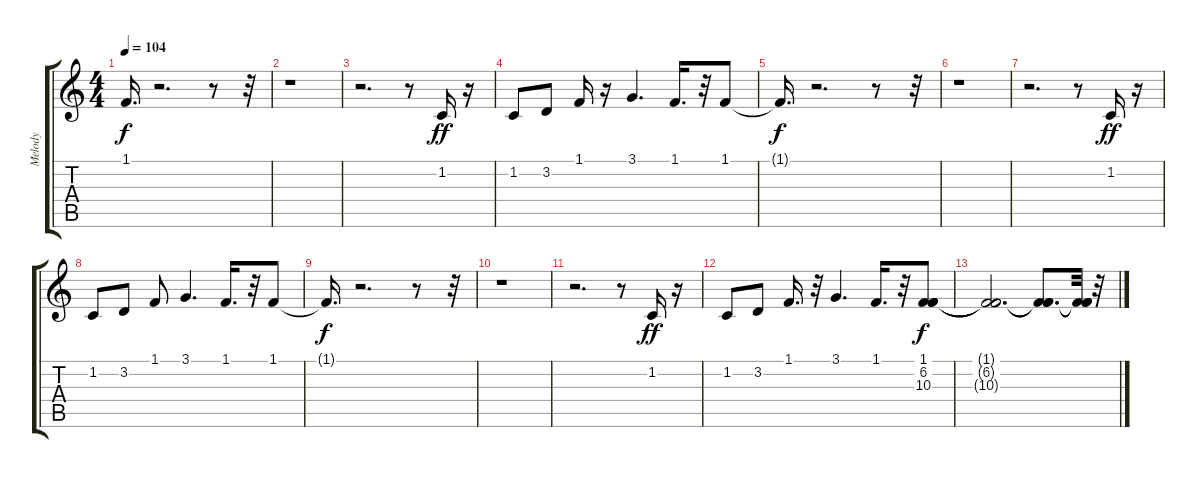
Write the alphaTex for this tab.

\track ("Melody" "Melody") {instrument acousticgrandpiano}
\staff {score tabs}
\tuning (E4 B3 G3 D3 A2 E2) {hide}
\ts (4 4)
\tempo 104
\clef g2
\ks c
1.1{t}.16{d dy f} r.2{d} r.8 r.32 |
r.1 |
r.2{d} r.8 1.2.16{dy ff} r.16 |
1.2.8 3.2.8 1.1.16 r.16 3.1.4{d} 1.1.16{d} r.32 1.1.8 |
1.1{t}.16{d dy f} r.2{d} r.8 r.32 |
r.1 |
r.2{d} r.8 1.2.16{dy ff} r.16 |
1.2.8 3.2.8 1.1.8 3.1.4{d} 1.1.16{d} r.32 1.1.8 |
1.1{t}.16{d dy f} r.2{d} r.8 r.32 |
r.1 |
r.2{d} r.8 1.2.16{dy ff} r.16 |
1.2.8 3.2.8 1.1.16{d} r.32 3.1.4{d} 1.1.16{d} r.32 (1.1 6.2 10.3).8{dy f} |
(1.1{t} 6.2{t} 10.3{t}).2{d} (1.1{t} 6.2{t} 10.3{t}).8{d} (1.1{t} 6.2{t} 10.3{t}).32 r.32
